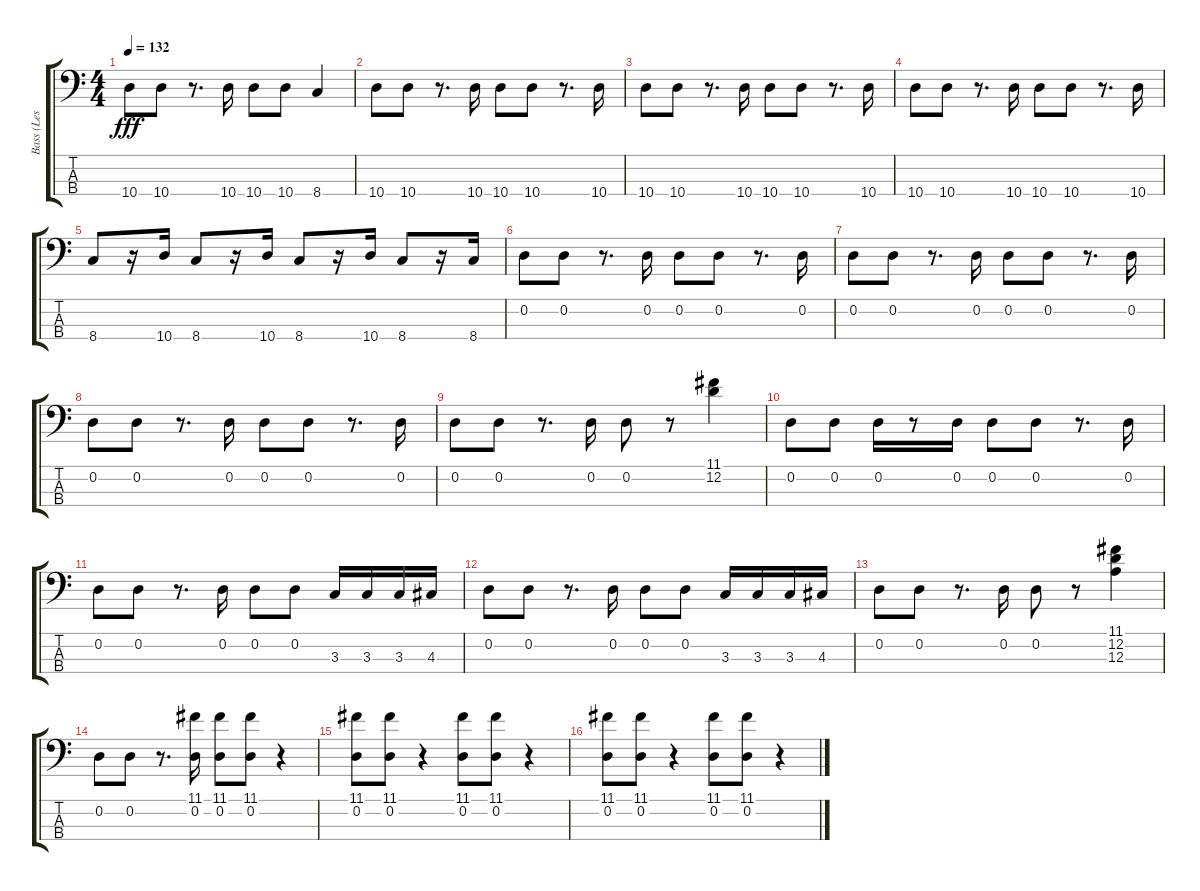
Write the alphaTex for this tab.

\track ("Bass (Les Claypool)" "Bass (Les ") {instrument electricbassfinger}
\staff {score tabs}
\tuning (G2 D2 A1 E1) {hide}
\ts (4 4)
\tempo 132
\clef f4
\ks c
10.4.8{dy fff} 10.4.8 r.8{d} 10.4.16 10.4.8 10.4.8 8.4.4 |
10.4.8 10.4.8 r.8{d} 10.4.16 10.4.8 10.4.8 r.8{d} 10.4.16 |
10.4.8 10.4.8 r.8{d} 10.4.16 10.4.8 10.4.8 r.8{d} 10.4.16 |
10.4.8 10.4.8 r.8{d} 10.4.16 10.4.8 10.4.8 r.8{d} 10.4.16 |
8.4.8 r.16 10.4.16 8.4.8 r.16 10.4.16 8.4.8 r.16 10.4.16 8.4.8 r.16 8.4.16 |
0.2.8 0.2.8 r.8{d} 0.2.16 0.2.8 0.2.8 r.8{d} 0.2.16 |
0.2.8 0.2.8 r.8{d} 0.2.16 0.2.8 0.2.8 r.8{d} 0.2.16 |
0.2.8 0.2.8 r.8{d} 0.2.16 0.2.8 0.2.8 r.8{d} 0.2.16 |
0.2.8 0.2.8 r.8{d} 0.2.16 0.2.8 r.8 (11.1 12.2).4 |
0.2.8 0.2.8 0.2.16 r.8 0.2.16 0.2.8 0.2.8 r.8{d} 0.2.16 |
0.2.8 0.2.8 r.8{d} 0.2.16 0.2.8 0.2.8 3.3.16 3.3.16 3.3.16 4.3.16 |
0.2.8 0.2.8 r.8{d} 0.2.16 0.2.8 0.2.8 3.3.16 3.3.16 3.3.16 4.3.16 |
0.2.8 0.2.8 r.8{d} 0.2.16 0.2.8 r.8 (11.1 12.2 12.3).4 |
0.2.8 0.2.8 r.8{d} (11.1 0.2).16 (11.1 0.2).8 (11.1 0.2).8 r.4 |
(11.1 0.2).8 (11.1 0.2).8 r.4 (11.1 0.2).8 (11.1 0.2).8 r.4 |
(11.1 0.2).8 (11.1 0.2).8 r.4 (11.1 0.2).8 (11.1 0.2).8 r.4
